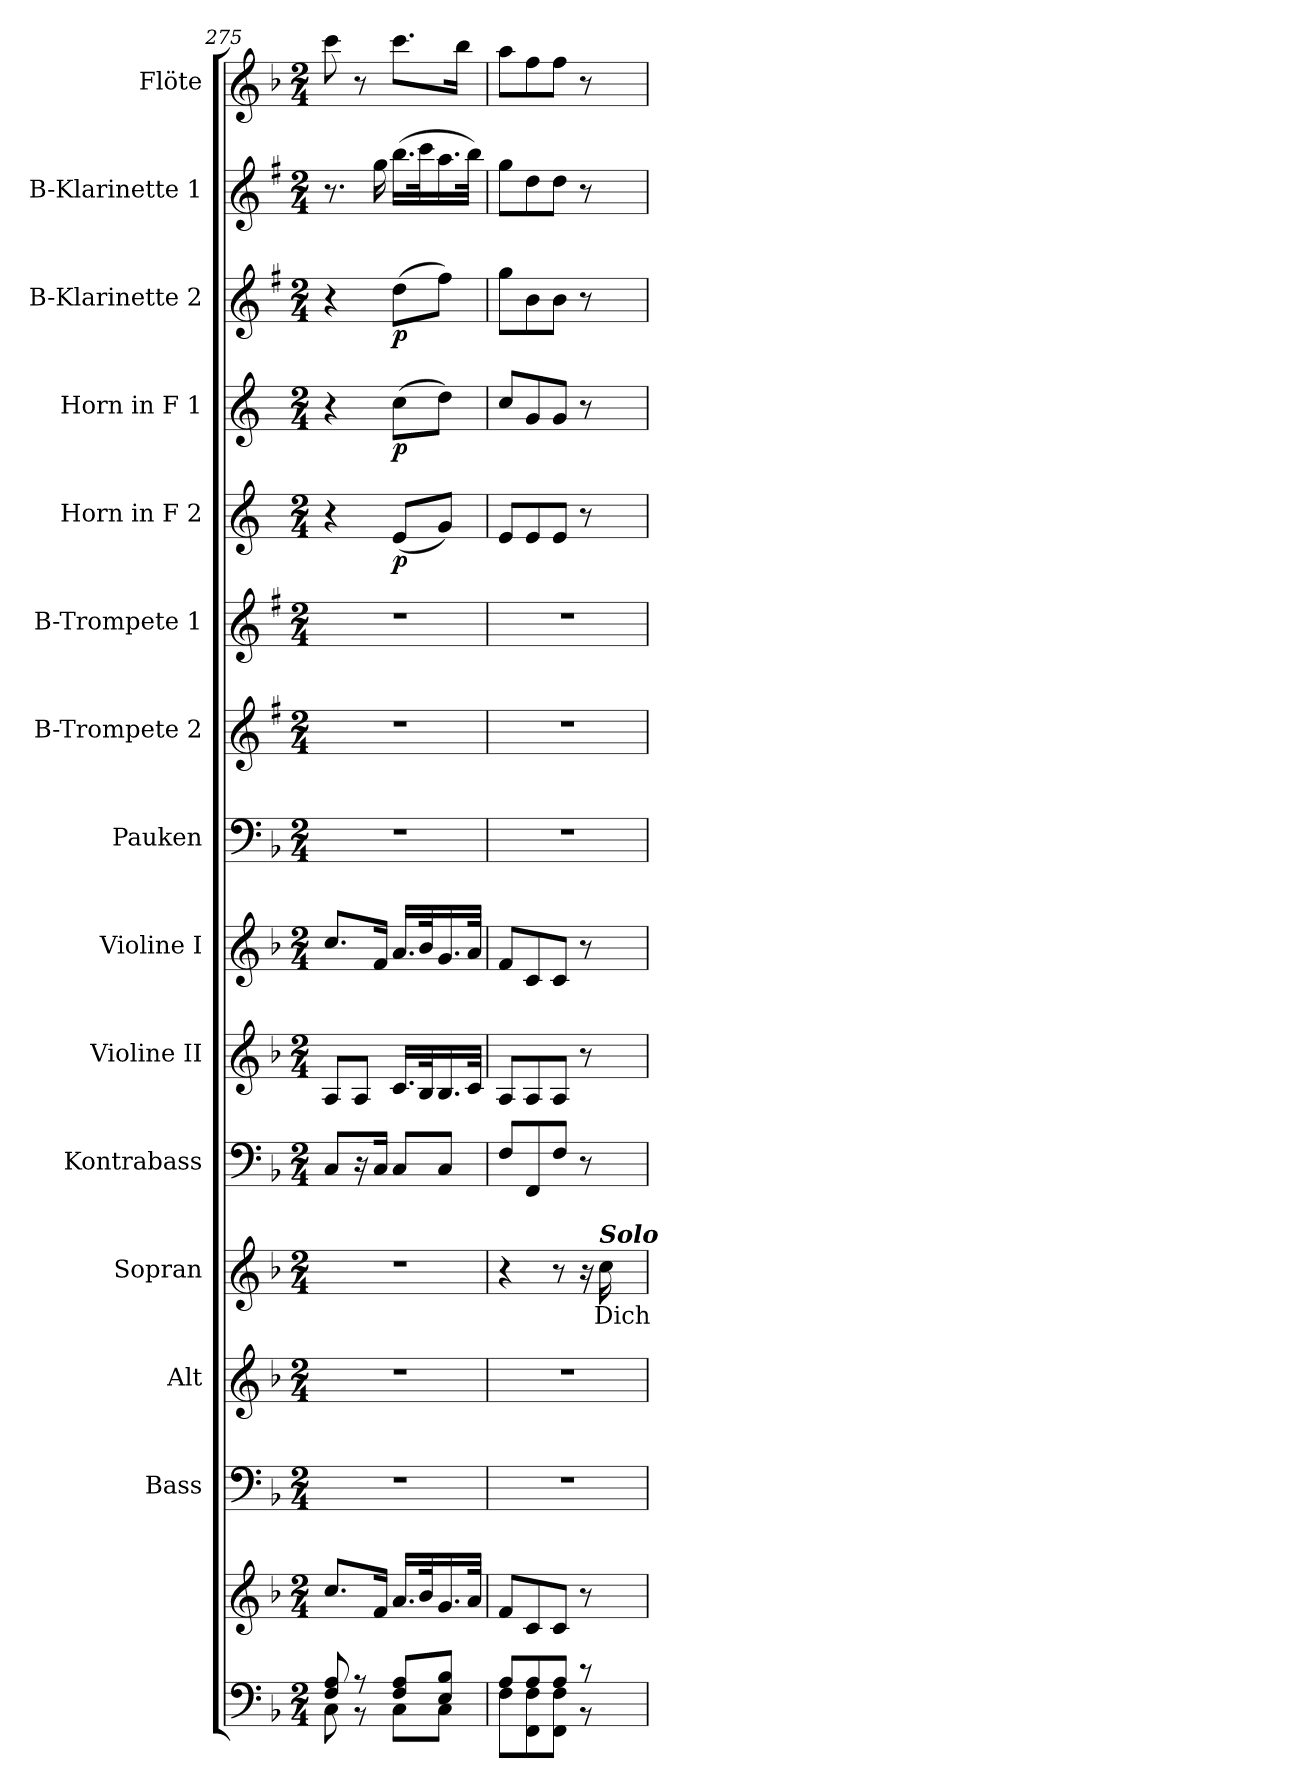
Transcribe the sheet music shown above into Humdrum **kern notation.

**kern	**kern	**kern	**kern	**kern	**text	**kern	**kern	**kern	**kern	**kern	**kern	**kern	**dynam	**kern	**dynam	**kern	**dynam	**kern	**kern
*part15	*part15	*part14	*part13	*part12	*part12	*part11	*part10	*part9	*part8	*part7	*part6	*part5	*part5	*part4	*part4	*part3	*part3	*part2	*part1
*staff16	*staff15	*staff14	*staff13	*staff12	*staff12	*staff11	*staff10	*staff9	*staff8	*staff7	*staff6	*staff5	*staff5	*staff4	*staff4	*staff3	*staff3	*staff2	*staff1
*	*	*I"Bass	*I"Alt	*I"Sopran	*	*I"Kontrabass	*I"Violine II	*I"Violine I	*I"Pauken	*I"B-Trompete 2	*I"B-Trompete 1	*I"Horn in F 2	*	*I"Horn in F 1	*	*I"B-Klarinette 2	*	*I"B-Klarinette 1	*I"Flöte
*	*	*I'B.	*I'A.	*I'S.	*	*I'Kb.	*I'Vl. II	*I'Vl. I	*I'Pk.	*I'B Trp. 2	*I'B Trp. 1	*	*	*	*	*I'B Kl. 2	*	*I'B Kl. 1	*I'Fl.
*clefF4	*clefG2	*clefF4	*clefG2	*clefG2	*	*clefF4	*clefG2	*clefG2	*clefF4	*clefG2	*clefG2	*clefG2	*	*clefG2	*	*clefG2	*	*clefG2	*clefG2
*	*	*	*	*	*	*ITrd7c12	*	*	*	*ITrd1c2	*ITrd1c2	*ITrd4c7	*	*ITrd4c7	*	*ITrd1c2	*	*ITrd1c2	*
*k[b-]	*k[b-]	*k[b-]	*k[b-]	*k[b-]	*	*k[b-]	*k[b-]	*k[b-]	*k[b-]	*k[b-]	*k[b-]	*k[b-]	*	*k[b-]	*	*k[b-]	*	*k[b-]	*k[b-]
*F:	*F:	*F:	*F:	*F:	*	*F:	*F:	*F:	*F:	*F:	*F:	*F:	*	*F:	*	*F:	*	*F:	*F:
*M2/4	*M2/4	*M2/4	*M2/4	*M2/4	*	*M2/4	*M2/4	*M2/4	*M2/4	*M2/4	*M2/4	*M2/4	*	*M2/4	*	*M2/4	*	*M2/4	*M2/4
=275	=275	=275	=275	=275	=275	=275	=275	=275	=275	=275	=275	=275	=275	=275	=275	=275	=275	=275	=275
*^	*	*	*	*	*	*	*	*	*	*	*	*	*	*	*	*	*	*	*
8F/ 8A/	8C\	8.cc/L	2r	2r	2r	.	8CC/L	8A/L	8.cc/L	2r	2r	2r	4r	.	4r	.	4r	.	8.r	8ccc\
8r	8r	.	.	.	.	.	16r	8A/J	.	.	.	.	.	.	.	.	.	.	.	8r
.	.	16f/Jk	.	.	.	.	16CC/Jk	.	16f/Jk	.	.	.	.	.	.	.	.	.	16ff\	.
!	!	!	!	!	!	!	!	!	!	!	!	!	!	!LO:DY:b	!	!LO:DY:b	!	!LO:DY:b	!	!
8F/ 8A/L	8C\L	16.a/LL	.	.	.	.	8CC/L	16.c/LL	16.a/LL	.	.	.	(<8A/L	p	(>8f\L	p	(>8cc\L	p	(>16.aa\LL	8.ccc\L
.	.	32b-/k	.	.	.	.	.	32B-/k	32b-/k	.	.	.	.	.	.	.	.	.	32bb-\k	.
8E/ 8B-/J	8C\J	16.g/	.	.	.	.	8CC/J	16.B-/	16.g/	.	.	.	8c/J)	.	8g\J)	.	8ee\J)	.	16.gg\	.
.	.	.	.	.	.	.	.	.	.	.	.	.	.	.	.	.	.	.	.	16bb-\Jk
.	.	32a/JJk	.	.	.	.	.	32c/JJk	32a/JJk	.	.	.	.	.	.	.	.	.	32aa\JJk)	.
=276	=276	=276	=276	=276	=276	=276	=276	=276	=276	=276	=276	=276	=276	=276	=276	=276	=276	=276	=276	=276
8A/L	8F\L	8f/L	2r	2r	4r	.	8FF/L	8A/L	8f/L	2r	2r	2r	8A/L	.	8f/L	.	8ff\L	.	8ff\L	8aa\L
8A/	8FF\ 8F\	8c/	.	.	.	.	8FFF/	8A/	8c/	.	.	.	8A/	.	8c/	.	8a\	.	8cc\	8ff\
8A/J	8FF\ 8F\J	8c/J	.	.	8r	.	8FF/J	8A/J	8c/J	.	.	.	8A/J	.	8c/J	.	8a\J	.	8cc\J	8ff\J
8r	8r	8r	.	.	16r	.	8r	8r	8r	.	.	.	8r	.	8r	.	8r	.	8r	8r
!	!	!	!	!	!LO:TX:a:Bi:t=Solo	!	!	!	!	!	!	!	!	!	!	!	!	!	!	!
!	!	!	!	!	!	!LO:LY:b	!	!	!	!	!	!	!	!	!	!	!	!	!	!
.	.	.	.	.	16cc\	Dich	.	.	.	.	.	.	.	.	.	.	.	.	.	.
*v	*v	*	*	*	*	*	*	*	*	*	*	*	*	*	*	*	*	*	*	*
=	=	=	=	=	=	=	=	=	=	=	=	=	=	=	=	=	=	=	=
*-	*-	*-	*-	*-	*-	*-	*-	*-	*-	*-	*-	*-	*-	*-	*-	*-	*-	*-	*-
